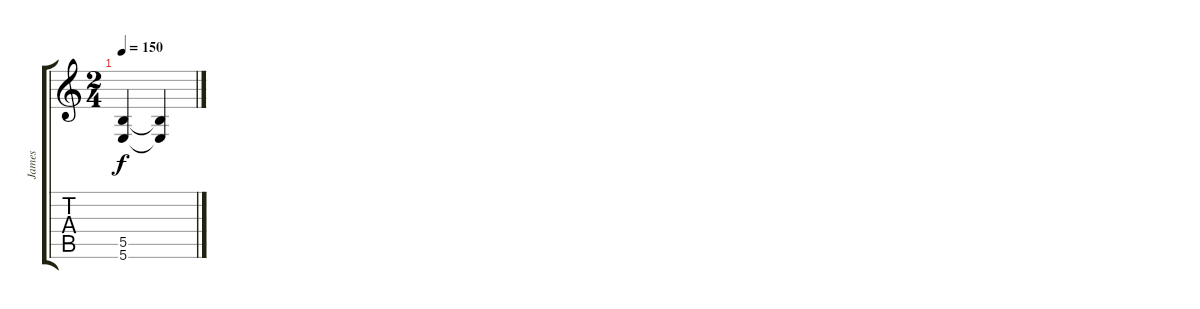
\track ("James" "James") {instrument distortionguitar}
\staff {score tabs}
\tuning (Db4 Ab3 E3 B2 Gb2 B1) {hide}
\ts (2 4)
\tempo 150
\clef g2
\ks c
(5.5{t} 5.6{t}).4{dy f} (5.5{t} 5.6{t}).4
